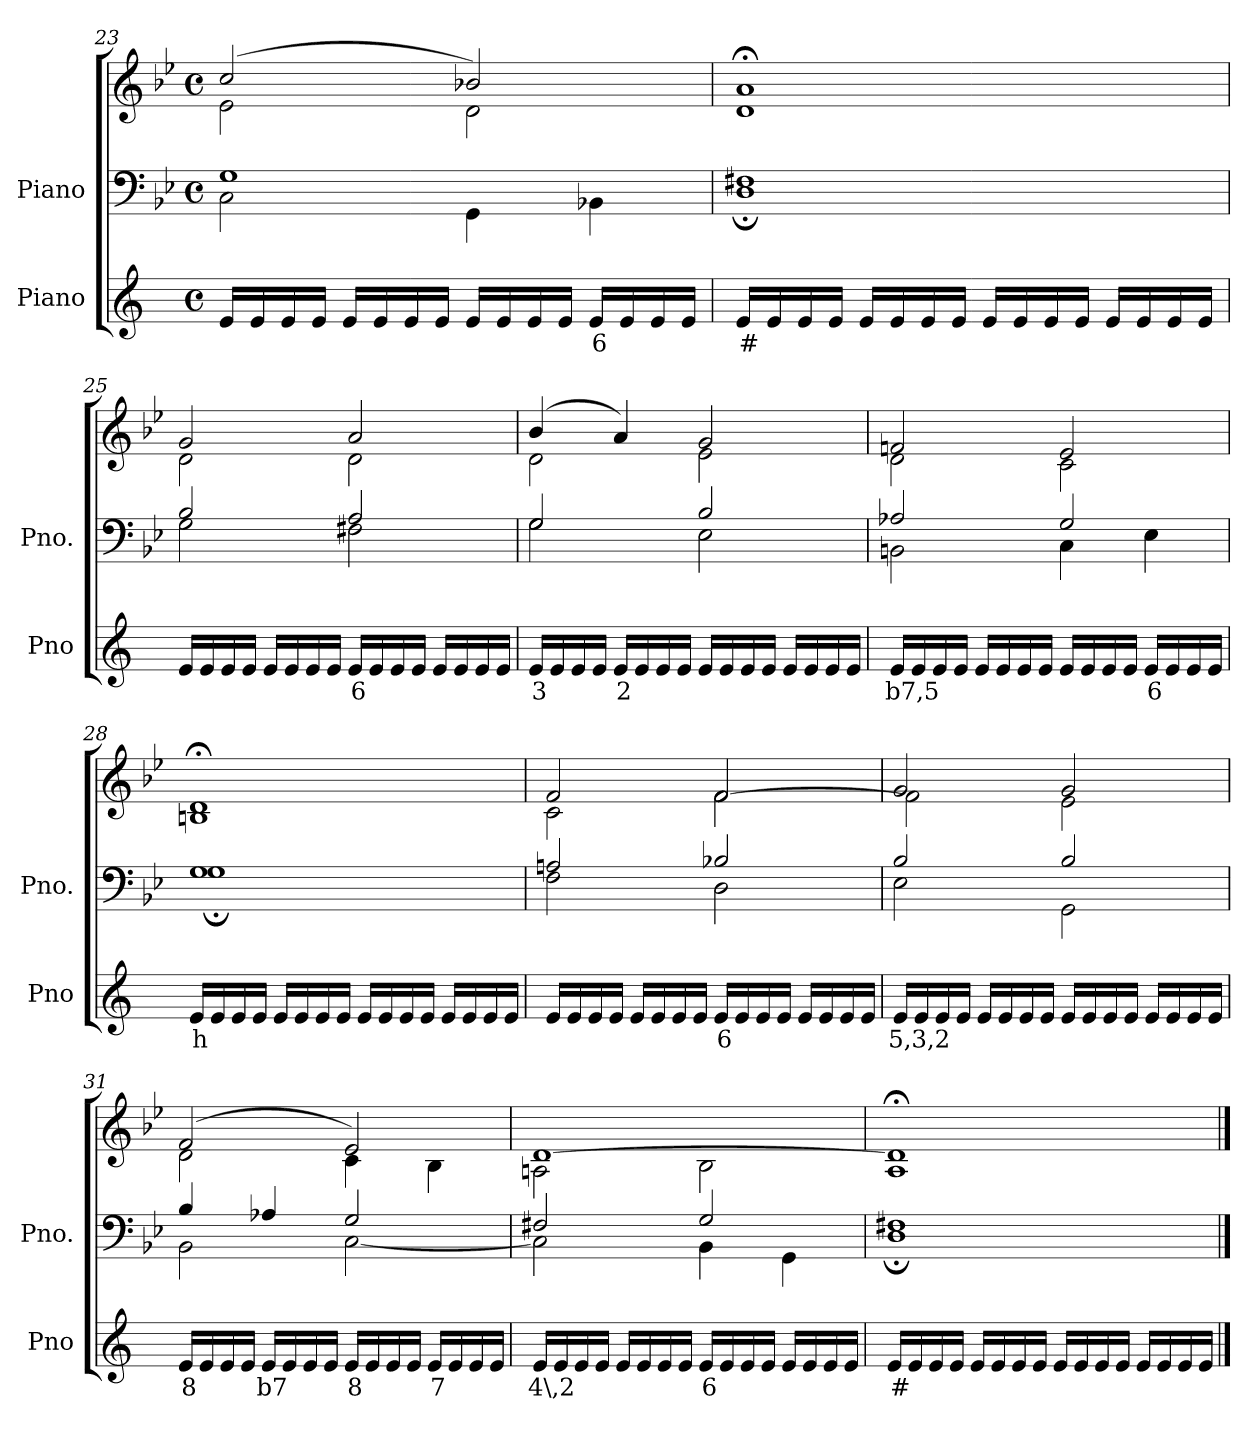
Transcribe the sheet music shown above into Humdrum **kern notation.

**kern	**text	**kern	**kern
*part2	*part2	*part1	*part1
*staff3	*staff3	*staff2	*staff1
*I"Piano	*	*I"Piano	*
*I'Pno	*	*I'Pno.	*
*clefG2	*	*clefF4	*clefG2
*k[]	*	*k[b-e-]	*k[b-e-]
*M4/4	*	*M4/4	*M4/4
*met(c)	*	*met(c)	*met(c)
=23	=23	=23	=23
*	*	*^	*^
16e/LL	.	1G	2C\	(>2cc/	2e-\
16e/	.	.	.	.	.
16e/	.	.	.	.	.
16e/JJ	.	.	.	.	.
16e/LL	.	.	.	.	.
16e/	.	.	.	.	.
16e/	.	.	.	.	.
16e/JJ	.	.	.	.	.
16e/LL	.	.	4GG\	2b-X/)	2d\
16e/	.	.	.	.	.
16e/	.	.	.	.	.
16e/JJ	.	.	.	.	.
!	!LO:LY:b	!	!	!	!
16e/LL	6	.	4BB-X\	.	.
16e/	.	.	.	.	.
16e/	.	.	.	.	.
16e/JJ	.	.	.	.	.
=24	=24	=24	=24	=24	=24
!	!LO:LY:b	!	!	!	!
16e/LL	#	1F#X	1D;	1a;<	1d
16e/	.	.	.	.	.
16e/	.	.	.	.	.
16e/JJ	.	.	.	.	.
16e/LL	.	.	.	.	.
16e/	.	.	.	.	.
16e/	.	.	.	.	.
16e/JJ	.	.	.	.	.
16e/LL	.	.	.	.	.
16e/	.	.	.	.	.
16e/	.	.	.	.	.
16e/JJ	.	.	.	.	.
16e/LL	.	.	.	.	.
16e/	.	.	.	.	.
16e/	.	.	.	.	.
16e/JJ	.	.	.	.	.
=25	=25	=25	=25	=25	=25
16e/LL	.	2B-/	2G\	2g/	2d\
16e/	.	.	.	.	.
16e/	.	.	.	.	.
16e/JJ	.	.	.	.	.
16e/LL	.	.	.	.	.
16e/	.	.	.	.	.
16e/	.	.	.	.	.
16e/JJ	.	.	.	.	.
!	!LO:LY:b	!	!	!	!
16e/LL	6	2A/	2F#X\	2a/	2d\
16e/	.	.	.	.	.
16e/	.	.	.	.	.
16e/JJ	.	.	.	.	.
16e/LL	.	.	.	.	.
16e/	.	.	.	.	.
16e/	.	.	.	.	.
16e/JJ	.	.	.	.	.
=26	=26	=26	=26	=26	=26
!	!LO:LY:b	!	!	!	!
16e/LL	3	2G/	2G\	(>4b-/	2d\
16e/	.	.	.	.	.
16e/	.	.	.	.	.
16e/JJ	.	.	.	.	.
!	!LO:LY:b	!	!	!	!
16e/LL	2	.	.	4a/)	.
16e/	.	.	.	.	.
16e/	.	.	.	.	.
16e/JJ	.	.	.	.	.
16e/LL	.	2B-/	2E-\	2g/	2e-\
16e/	.	.	.	.	.
16e/	.	.	.	.	.
16e/JJ	.	.	.	.	.
16e/LL	.	.	.	.	.
16e/	.	.	.	.	.
16e/	.	.	.	.	.
16e/JJ	.	.	.	.	.
=27	=27	=27	=27	=27	=27
!	!LO:LY:b	!	!	!	!
16e/LL	b7,5	2A-X/	2BBn\	2fn/	2d\
16e/	.	.	.	.	.
16e/	.	.	.	.	.
16e/JJ	.	.	.	.	.
16e/LL	.	.	.	.	.
16e/	.	.	.	.	.
16e/	.	.	.	.	.
16e/JJ	.	.	.	.	.
16e/LL	.	2G/	4C\	2e-/	2c\
16e/	.	.	.	.	.
16e/	.	.	.	.	.
16e/JJ	.	.	.	.	.
!	!LO:LY:b	!	!	!	!
16e/LL	6	.	4E-\	.	.
16e/	.	.	.	.	.
16e/	.	.	.	.	.
16e/JJ	.	.	.	.	.
=28	=28	=28	=28	=28	=28
!	!LO:LY:b	!	!	!	!
16e/LL	h	1G	1G;	1d;<	1Bn
16e/	.	.	.	.	.
16e/	.	.	.	.	.
16e/JJ	.	.	.	.	.
16e/LL	.	.	.	.	.
16e/	.	.	.	.	.
16e/	.	.	.	.	.
16e/JJ	.	.	.	.	.
16e/LL	.	.	.	.	.
16e/	.	.	.	.	.
16e/	.	.	.	.	.
16e/JJ	.	.	.	.	.
16e/LL	.	.	.	.	.
16e/	.	.	.	.	.
16e/	.	.	.	.	.
16e/JJ	.	.	.	.	.
=29	=29	=29	=29	=29	=29
16e/LL	.	2An/	2F\	2f/	2c\
16e/	.	.	.	.	.
16e/	.	.	.	.	.
16e/JJ	.	.	.	.	.
16e/LL	.	.	.	.	.
16e/	.	.	.	.	.
16e/	.	.	.	.	.
16e/JJ	.	.	.	.	.
!	!LO:LY:b	!	!	!	!
16e/LL	6	2B-X/	2D\	[2f/	2f\
16e/	.	.	.	.	.
16e/	.	.	.	.	.
16e/JJ	.	.	.	.	.
16e/LL	.	.	.	.	.
16e/	.	.	.	.	.
16e/	.	.	.	.	.
16e/JJ	.	.	.	.	.
=30	=30	=30	=30	=30	=30
!	!LO:LY:b	!	!	!	!
16e/LL	5,3,2	2B-/	2E-\	2g/	2f\]
16e/	.	.	.	.	.
16e/	.	.	.	.	.
16e/JJ	.	.	.	.	.
16e/LL	.	.	.	.	.
16e/	.	.	.	.	.
16e/	.	.	.	.	.
16e/JJ	.	.	.	.	.
16e/LL	.	2B-/	2GG\	2g/	2e-\
16e/	.	.	.	.	.
16e/	.	.	.	.	.
16e/JJ	.	.	.	.	.
16e/LL	.	.	.	.	.
16e/	.	.	.	.	.
16e/	.	.	.	.	.
16e/JJ	.	.	.	.	.
=31	=31	=31	=31	=31	=31
!	!LO:LY:b	!	!	!	!
16e/LL	8	4B-/	2BB-\	(>2f/	2d\
16e/	.	.	.	.	.
16e/	.	.	.	.	.
16e/JJ	.	.	.	.	.
!	!LO:LY:b	!	!	!	!
16e/LL	b7	4A-X/	.	.	.
16e/	.	.	.	.	.
16e/	.	.	.	.	.
16e/JJ	.	.	.	.	.
!	!LO:LY:b	!	!	!	!
16e/LL	8	2G/	[2C\	2e-/)	4c\
16e/	.	.	.	.	.
16e/	.	.	.	.	.
16e/JJ	.	.	.	.	.
!	!LO:LY:b	!	!	!	!
16e/LL	7	.	.	.	4B-\
16e/	.	.	.	.	.
16e/	.	.	.	.	.
16e/JJ	.	.	.	.	.
=32	=32	=32	=32	=32	=32
!	!LO:LY:b	!	!	!	!
16e/LL	4\,2	2F#X/	2C\]	[1d	2An\
16e/	.	.	.	.	.
16e/	.	.	.	.	.
16e/JJ	.	.	.	.	.
16e/LL	.	.	.	.	.
16e/	.	.	.	.	.
16e/	.	.	.	.	.
16e/JJ	.	.	.	.	.
!	!LO:LY:b	!	!	!	!
16e/LL	6	2G/	4BB-\	.	2B-\
16e/	.	.	.	.	.
16e/	.	.	.	.	.
16e/JJ	.	.	.	.	.
16e/LL	.	.	4GG\	.	.
16e/	.	.	.	.	.
16e/	.	.	.	.	.
16e/JJ	.	.	.	.	.
=33	=33	=33	=33	=33	=33
!	!LO:LY:b	!	!	!	!
16e/LL	#	1F#X	1D;	1d;<]	1A
16e/	.	.	.	.	.
16e/	.	.	.	.	.
16e/JJ	.	.	.	.	.
16e/LL	.	.	.	.	.
16e/	.	.	.	.	.
16e/	.	.	.	.	.
16e/JJ	.	.	.	.	.
16e/LL	.	.	.	.	.
16e/	.	.	.	.	.
16e/	.	.	.	.	.
16e/JJ	.	.	.	.	.
16e/LL	.	.	.	.	.
16e/	.	.	.	.	.
16e/	.	.	.	.	.
16e/JJ	.	.	.	.	.
*	*	*v	*v	*	*
*	*	*	*v	*v
==	==	==	==
*-	*-	*-	*-
